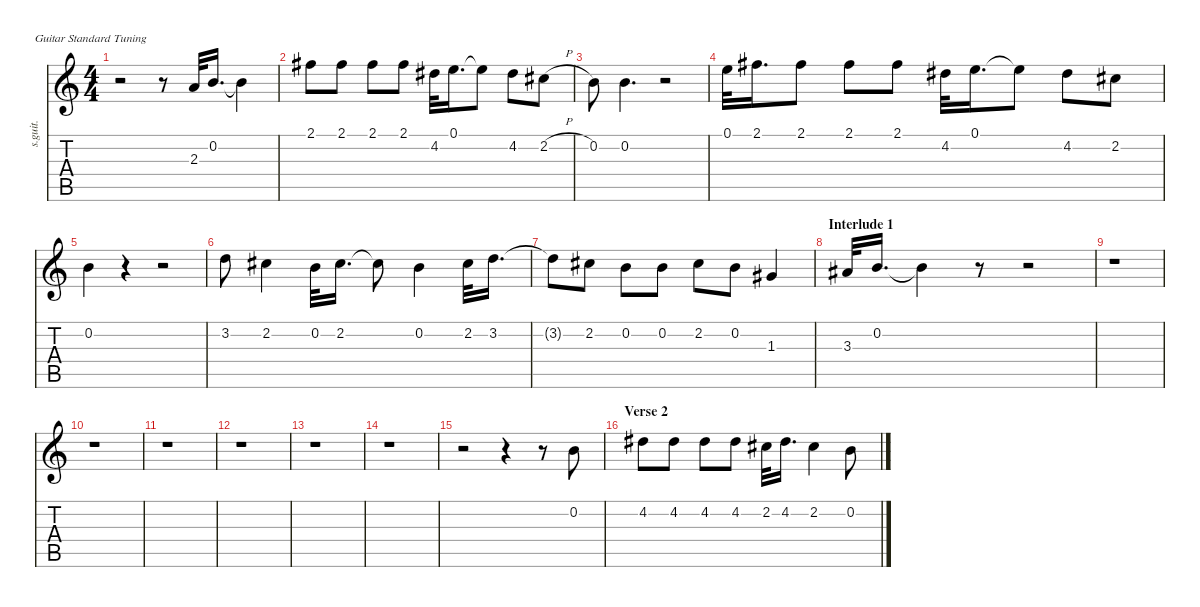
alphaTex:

\defaultSystemsLayout 4
\hideDynamics
\bracketExtendMode nobrackets
\track ("Dave Grohl - Vocals" "s.guit.") {instrument tenorsax}
\staff {score tabs}
\tuning (E4 B3 G3 D3 A2 E2)
\displaytranspose 12
\ts (4 4)
\tempo (136 hide)
\clef g2
\ks c
r.2{dy f} r.8 2.3.32 0.2.16{d} 0.2{t}.4 |
2.1{acc #}.8 2.1{acc #}.8 2.1{acc #}.8 2.1{acc #}.8 4.2{acc #}.32 0.1.16{d} 0.1{t}.8 4.2{acc #}.8 2.2{h acc #}.8 |
0.2.8 0.2.4{d} r.2 |
0.1.32 2.1{acc #}.16{d} 2.1{acc #}.8 2.1{acc #}.8 2.1{acc #}.8 4.2{acc #}.32 0.1.16{d} 0.1{t}.8 4.2{acc #}.8 2.2{acc #}.8 |
0.2.4 r.4 r.2 |
3.2.8 2.2{acc #}.4 0.2.32 2.2{acc #}.16{d} 2.2{t acc #}.8 0.2.4 2.2{acc #}.32 3.2.16{d} |
3.2{t}.8 2.2{acc #}.8 0.2.8 0.2.8 2.2{acc #}.8 0.2.8 1.3{acc #}.4 |
\section ("" "Interlude 1")
3.3{acc #}.32 0.2.16{d} 0.2{t}.4 r.8 r.2 |
r.1 |
r.1 |
r.1 |
r.1 |
r.1 |
r.1 |
r.2 r.4 r.8 0.2.8 |
\section ("" "Verse 2")
4.2{acc #}.8 4.2{acc #}.8 4.2{acc #}.8 4.2{acc #}.8 2.2{acc #}.32 4.2{acc #}.16{d} 2.2{acc #}.4 0.2.8
